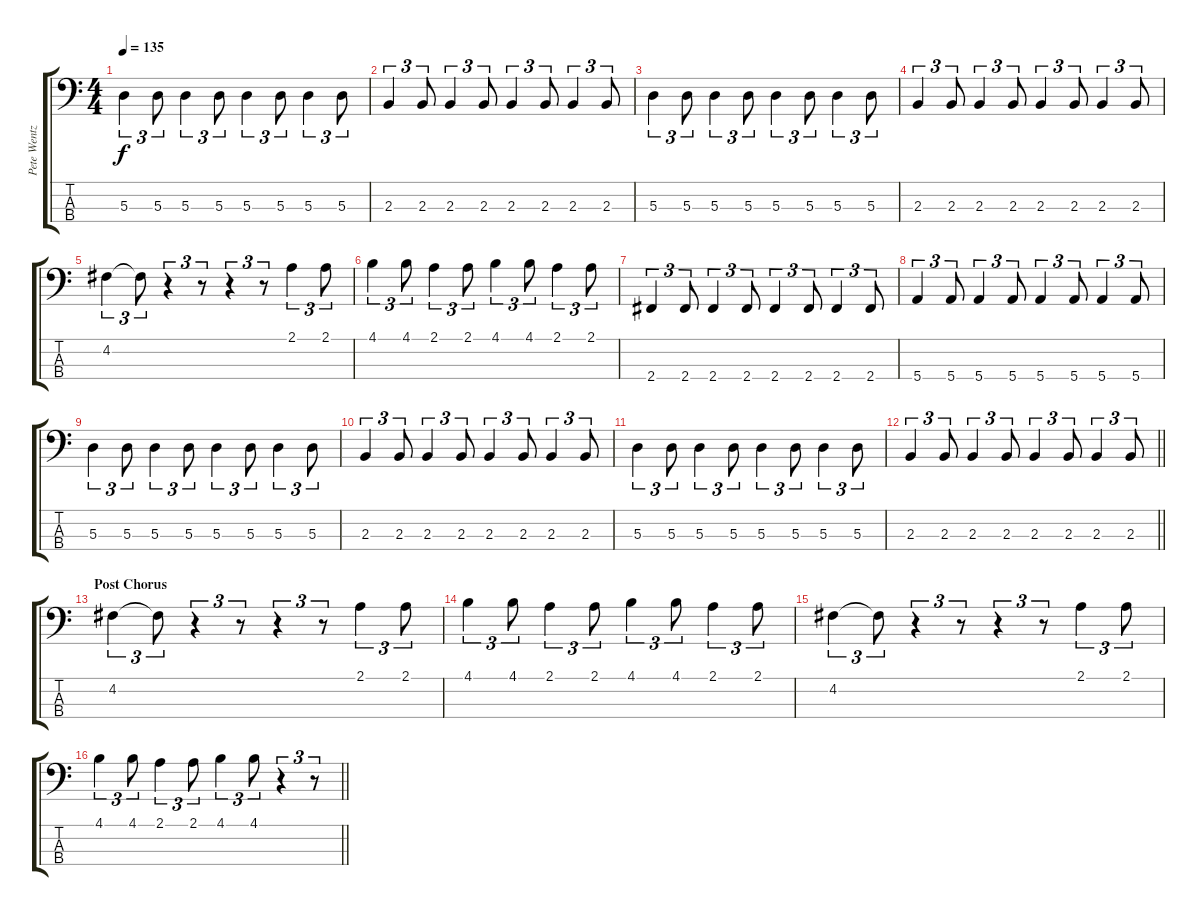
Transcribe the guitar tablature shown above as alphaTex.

\track ("Pete Wentz" "Pete Wentz") {instrument electricbasspick}
\staff {score tabs}
\tuning (G2 D2 A1 E1) {hide}
\ts (4 4)
\tempo 135
\clef f4
\ks c
5.3.4{tu (3 2) dy f} 5.3.8{tu (3 2)} 5.3.4{tu (3 2)} 5.3.8{tu (3 2)} 5.3.4{tu (3 2)} 5.3.8{tu (3 2)} 5.3.4{tu (3 2)} 5.3.8{tu (3 2)} |
2.3.4{tu (3 2)} 2.3.8{tu (3 2)} 2.3.4{tu (3 2)} 2.3.8{tu (3 2)} 2.3.4{tu (3 2)} 2.3.8{tu (3 2)} 2.3.4{tu (3 2)} 2.3.8{tu (3 2)} |
5.3.4{tu (3 2)} 5.3.8{tu (3 2)} 5.3.4{tu (3 2)} 5.3.8{tu (3 2)} 5.3.4{tu (3 2)} 5.3.8{tu (3 2)} 5.3.4{tu (3 2)} 5.3.8{tu (3 2)} |
2.3.4{tu (3 2)} 2.3.8{tu (3 2)} 2.3.4{tu (3 2)} 2.3.8{tu (3 2)} 2.3.4{tu (3 2)} 2.3.8{tu (3 2)} 2.3.4{tu (3 2)} 2.3.8{tu (3 2)} |
4.2.4{tu (3 2)} 4.2{t}.8{tu (3 2)} r.4{tu (3 2)} r.8{tu (3 2)} r.4{tu (3 2)} r.8{tu (3 2)} 2.1.4{tu (3 2)} 2.1.8{tu (3 2)} |
4.1.4{tu (3 2)} 4.1.8{tu (3 2)} 2.1.4{tu (3 2)} 2.1.8{tu (3 2)} 4.1.4{tu (3 2)} 4.1.8{tu (3 2)} 2.1.4{tu (3 2)} 2.1.8{tu (3 2)} |
2.4.4{tu (3 2)} 2.4.8{tu (3 2)} 2.4.4{tu (3 2)} 2.4.8{tu (3 2)} 2.4.4{tu (3 2)} 2.4.8{tu (3 2)} 2.4.4{tu (3 2)} 2.4.8{tu (3 2)} |
5.4.4{tu (3 2)} 5.4.8{tu (3 2)} 5.4.4{tu (3 2)} 5.4.8{tu (3 2)} 5.4.4{tu (3 2)} 5.4.8{tu (3 2)} 5.4.4{tu (3 2)} 5.4.8{tu (3 2)} |
5.3.4{tu (3 2)} 5.3.8{tu (3 2)} 5.3.4{tu (3 2)} 5.3.8{tu (3 2)} 5.3.4{tu (3 2)} 5.3.8{tu (3 2)} 5.3.4{tu (3 2)} 5.3.8{tu (3 2)} |
2.3.4{tu (3 2)} 2.3.8{tu (3 2)} 2.3.4{tu (3 2)} 2.3.8{tu (3 2)} 2.3.4{tu (3 2)} 2.3.8{tu (3 2)} 2.3.4{tu (3 2)} 2.3.8{tu (3 2)} |
5.3.4{tu (3 2)} 5.3.8{tu (3 2)} 5.3.4{tu (3 2)} 5.3.8{tu (3 2)} 5.3.4{tu (3 2)} 5.3.8{tu (3 2)} 5.3.4{tu (3 2)} 5.3.8{tu (3 2)} |
\barLineRight lightlight
2.3.4{tu (3 2)} 2.3.8{tu (3 2)} 2.3.4{tu (3 2)} 2.3.8{tu (3 2)} 2.3.4{tu (3 2)} 2.3.8{tu (3 2)} 2.3.4{tu (3 2)} 2.3.8{tu (3 2)} |
\section ("" "Post Chorus")
4.2.4{tu (3 2)} 4.2{t}.8{tu (3 2)} r.4{tu (3 2)} r.8{tu (3 2)} r.4{tu (3 2)} r.8{tu (3 2)} 2.1.4{tu (3 2)} 2.1.8{tu (3 2)} |
4.1.4{tu (3 2)} 4.1.8{tu (3 2)} 2.1.4{tu (3 2)} 2.1.8{tu (3 2)} 4.1.4{tu (3 2)} 4.1.8{tu (3 2)} 2.1.4{tu (3 2)} 2.1.8{tu (3 2)} |
4.2.4{tu (3 2)} 4.2{t}.8{tu (3 2)} r.4{tu (3 2)} r.8{tu (3 2)} r.4{tu (3 2)} r.8{tu (3 2)} 2.1.4{tu (3 2)} 2.1.8{tu (3 2)} |
\barLineRight lightlight
4.1.4{tu (3 2)} 4.1.8{tu (3 2)} 2.1.4{tu (3 2)} 2.1.8{tu (3 2)} 4.1.4{tu (3 2)} 4.1.8{tu (3 2)} r.4{tu (3 2)} r.8{tu (3 2)}
